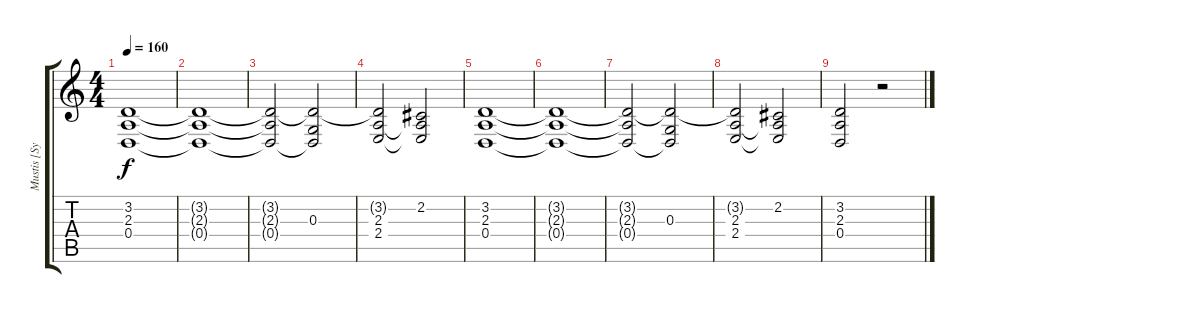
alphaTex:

\track ("Mustis [Synthesizers] " "Mustis [Sy") {instrument churchorgan}
\staff {score tabs}
\tuning (E4 B3 G3 D3 A2 E2) {hide}
\ts (4 4)
\tempo 160
\clef g2
\ks c
(3.2 2.3 0.4).1{dy f} |
(3.2{t} 2.3{t} 0.4{t}).1 |
(3.2{t} 2.3{t} 0.4{t}).2 (3.2{t} 0.3 0.4{t}).2 |
(3.2{t} 2.3 2.4).2 (2.2 2.3{t} 2.4{t}).2 |
(3.2 2.3 0.4).1 |
(3.2{t} 2.3{t} 0.4{t}).1 |
(3.2{t} 2.3{t} 0.4{t}).2 (3.2{t} 0.3 0.4{t}).2 |
(3.2{t} 2.3 2.4).2 (2.2 2.3{t} 2.4{t}).2 |
(3.2 2.3 0.4).2 r.2
